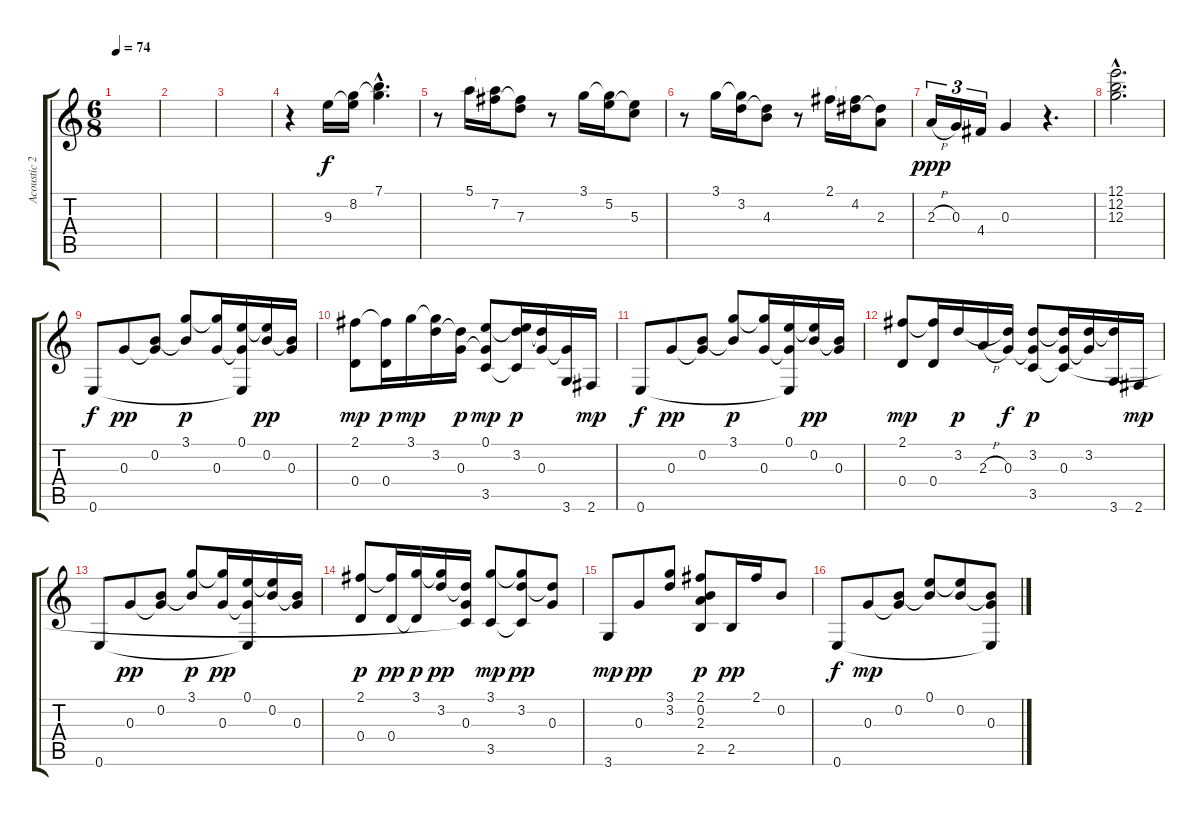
\track ("Acoustic 2" "Acoustic 2") {instrument acousticguitarnylon}
\staff {score tabs}
\tuning (E4 B3 G3 D3 A2 E2) {hide}
\ts (6 8)
\tempo 74
\clef g2
\ks c
|
|
|
r.4 9.3.16 (8.2 9.3{t}).16 (7.1{hac} 8.2{hac t}).4{d} |
r.8 5.1.16 (5.1{t} 7.2).16 (7.2{t} 7.3).8 r.8 3.1.16 (3.1{t} 5.2).16 (5.2{t} 5.3).8 |
r.8 3.1.16 (3.1{t} 3.2).16 (3.2{t} 4.3).8 r.8 2.1.16 (2.1{t} 4.2).16 (4.2{t} 2.3).8 |
2.3{h}.16{tu (3 2) dy ppp} 0.3.16{tu (3 2)} 4.4.16{tu (3 2)} 0.3.4 r.4{d} |
(12.1{hac} 12.2{hac} 12.3{hac}).2{d} |
0.6.8{dy f} 0.3.8{dy pp} (0.2 0.3{t}).8 (3.1 0.2{t}).8{dy p} (3.1{t} 0.3).16 (0.1 0.3{t} 0.6{t}).16 (0.1{t} 0.2).16{dy pp} (0.2{t} 0.3).16 |
(2.1 0.4).8{dy mp} (2.1{t} 0.4).16{dy p} 3.1.16{dy mp} (3.1{t} 3.2).16 (3.2{t} 0.3).16{dy p} (0.1 0.3{t} 3.5).8{dy mp} (0.1{t} 3.2 3.5{t}).16{dy p} (3.2{t} 0.3).16 (0.3{t} 3.6).16 2.6.16{dy mp} |
0.6.8{dy f} 0.3.8{dy pp} (0.2 0.3{t}).8 (3.1 0.2{t}).8{dy p} (3.1{t} 0.3).16 (0.1 0.3{t} 0.6{t}).16 (0.1{t} 0.2).16{dy pp} (0.2{t} 0.3).16 |
(2.1 0.4).8{dy mp} (2.1{t} 0.4).16 3.2.16{dy p} 2.3{h}.16 (3.2{t} 0.3).16{dy f} (3.2 0.3{t} 3.5).8{dy p} (3.2{t} 0.3 3.5{t}).16 (3.2 0.3{t}).16 (3.2{t} 3.6).16 2.6.16{dy mp} |
0.6.8 0.3.8{dy pp} (0.2 0.3{t}).8 (3.1 0.2{t}).8{dy p} (3.1{t} 0.3).16{dy pp} (0.1 0.3{t} 0.6{t}).16 (0.1{t} 0.2).16 (0.2{t} 0.3).16 |
(2.1 0.4).8{dy p} (2.1{t} 0.4).16{dy pp} (3.1 0.4{t}).16{dy p} (3.1{t} 3.2).16{dy pp} (3.2{t} 0.3 3.5{t}).16 (3.1 3.5).8{dy mp} (3.1{t} 3.2 3.5{t}).8{dy pp} (3.2{t} 0.3).8 |
3.6.8{dy mp} 0.3.8{dy pp} (3.1 3.2).8 (2.1 0.2 2.3 2.5).8{dy p} 2.5.16{dy pp} 2.1.16 0.2.8 |
0.6.8{dy f} 0.3.8{dy mp} (0.2 0.3{t}).8 (0.1 0.2{t}).8 (0.1{t} 0.2).8 (0.2{t} 0.3 0.6{t}).8
